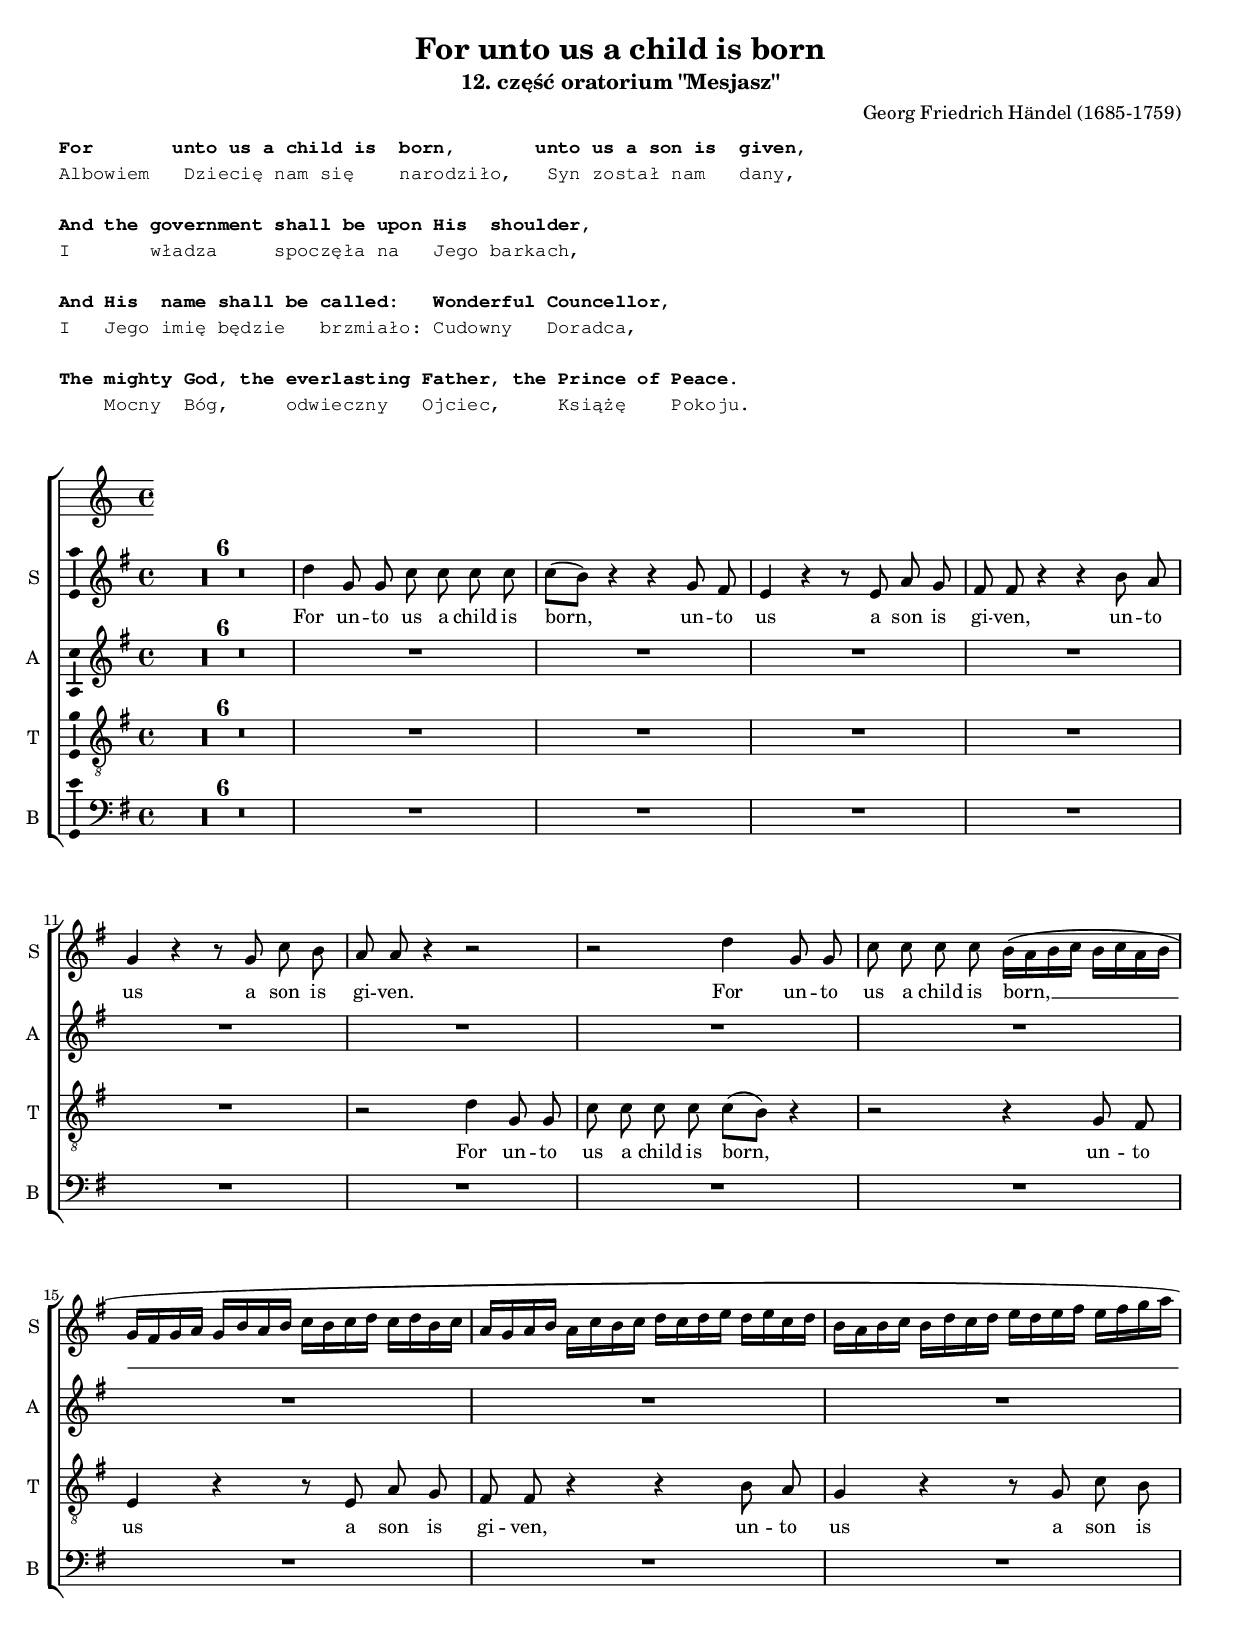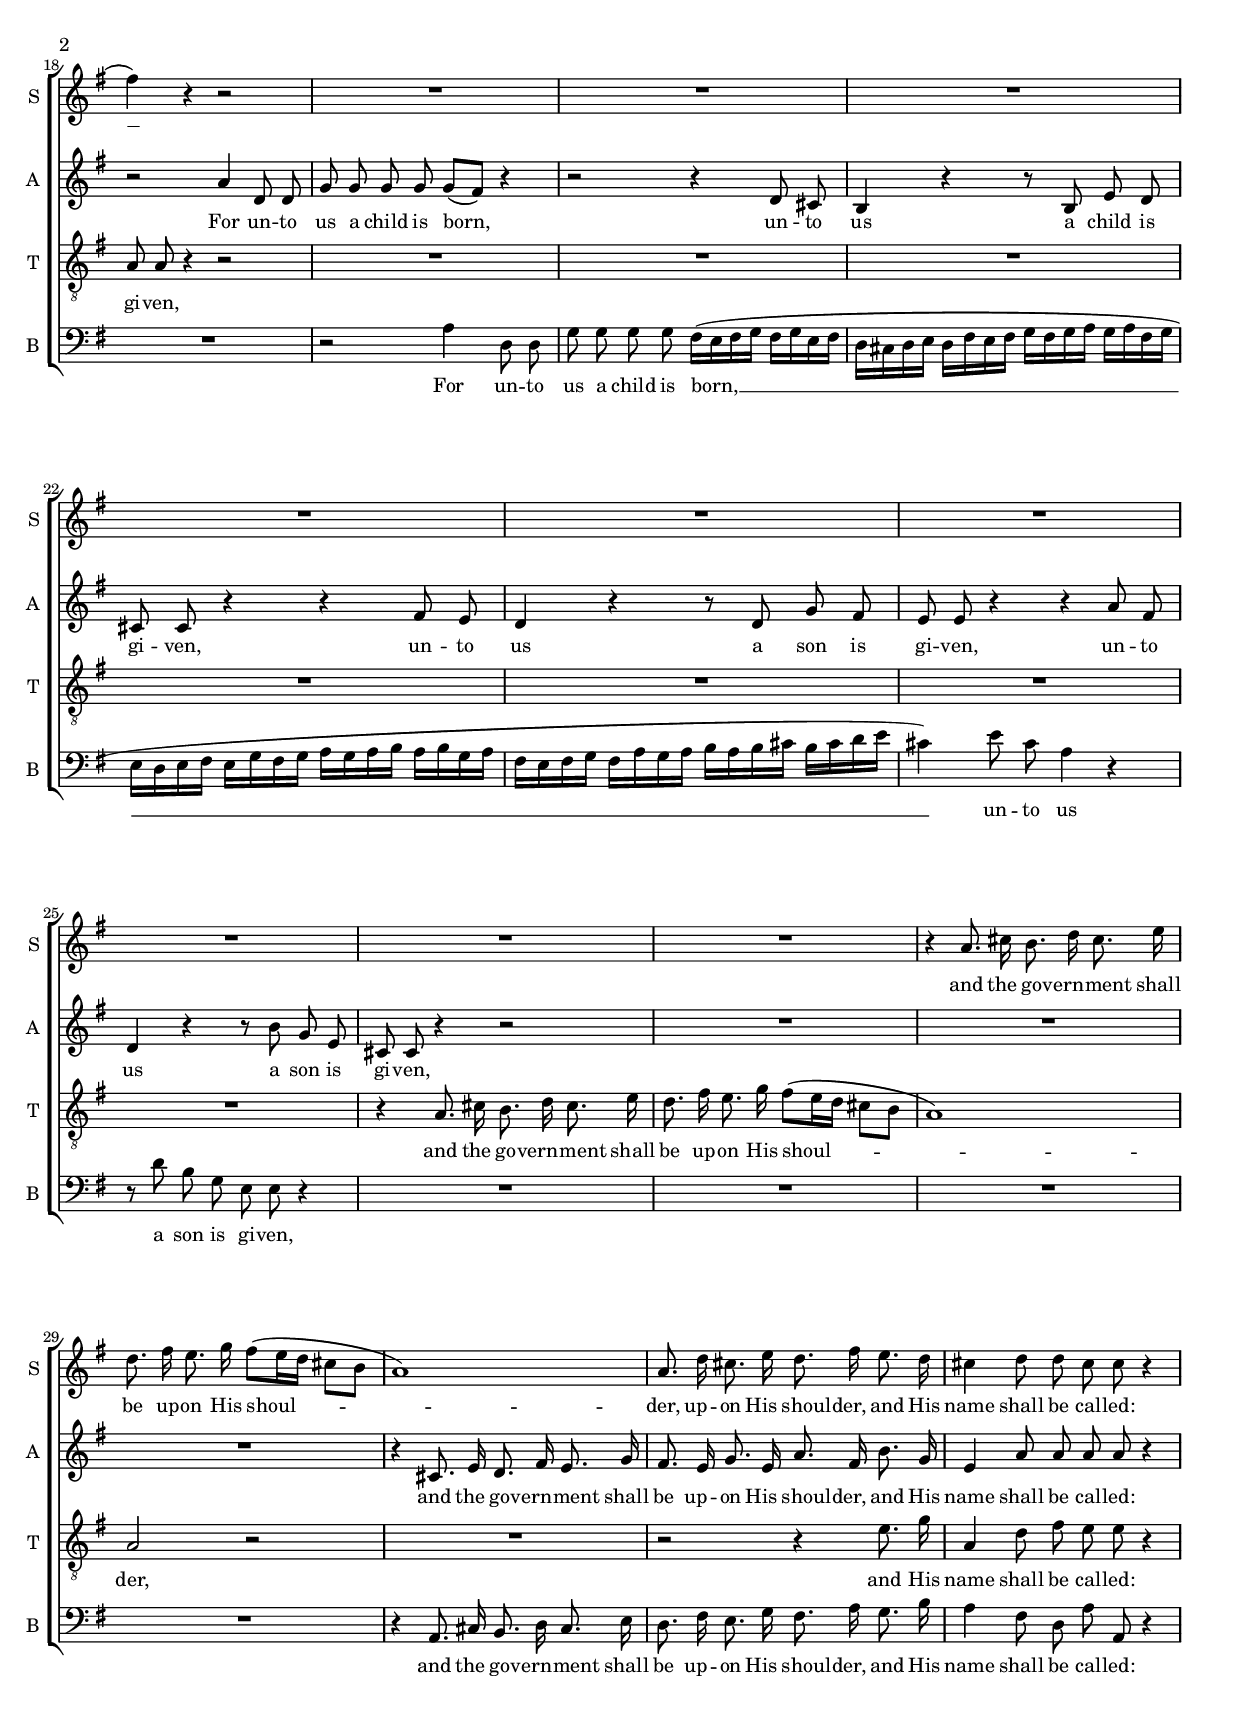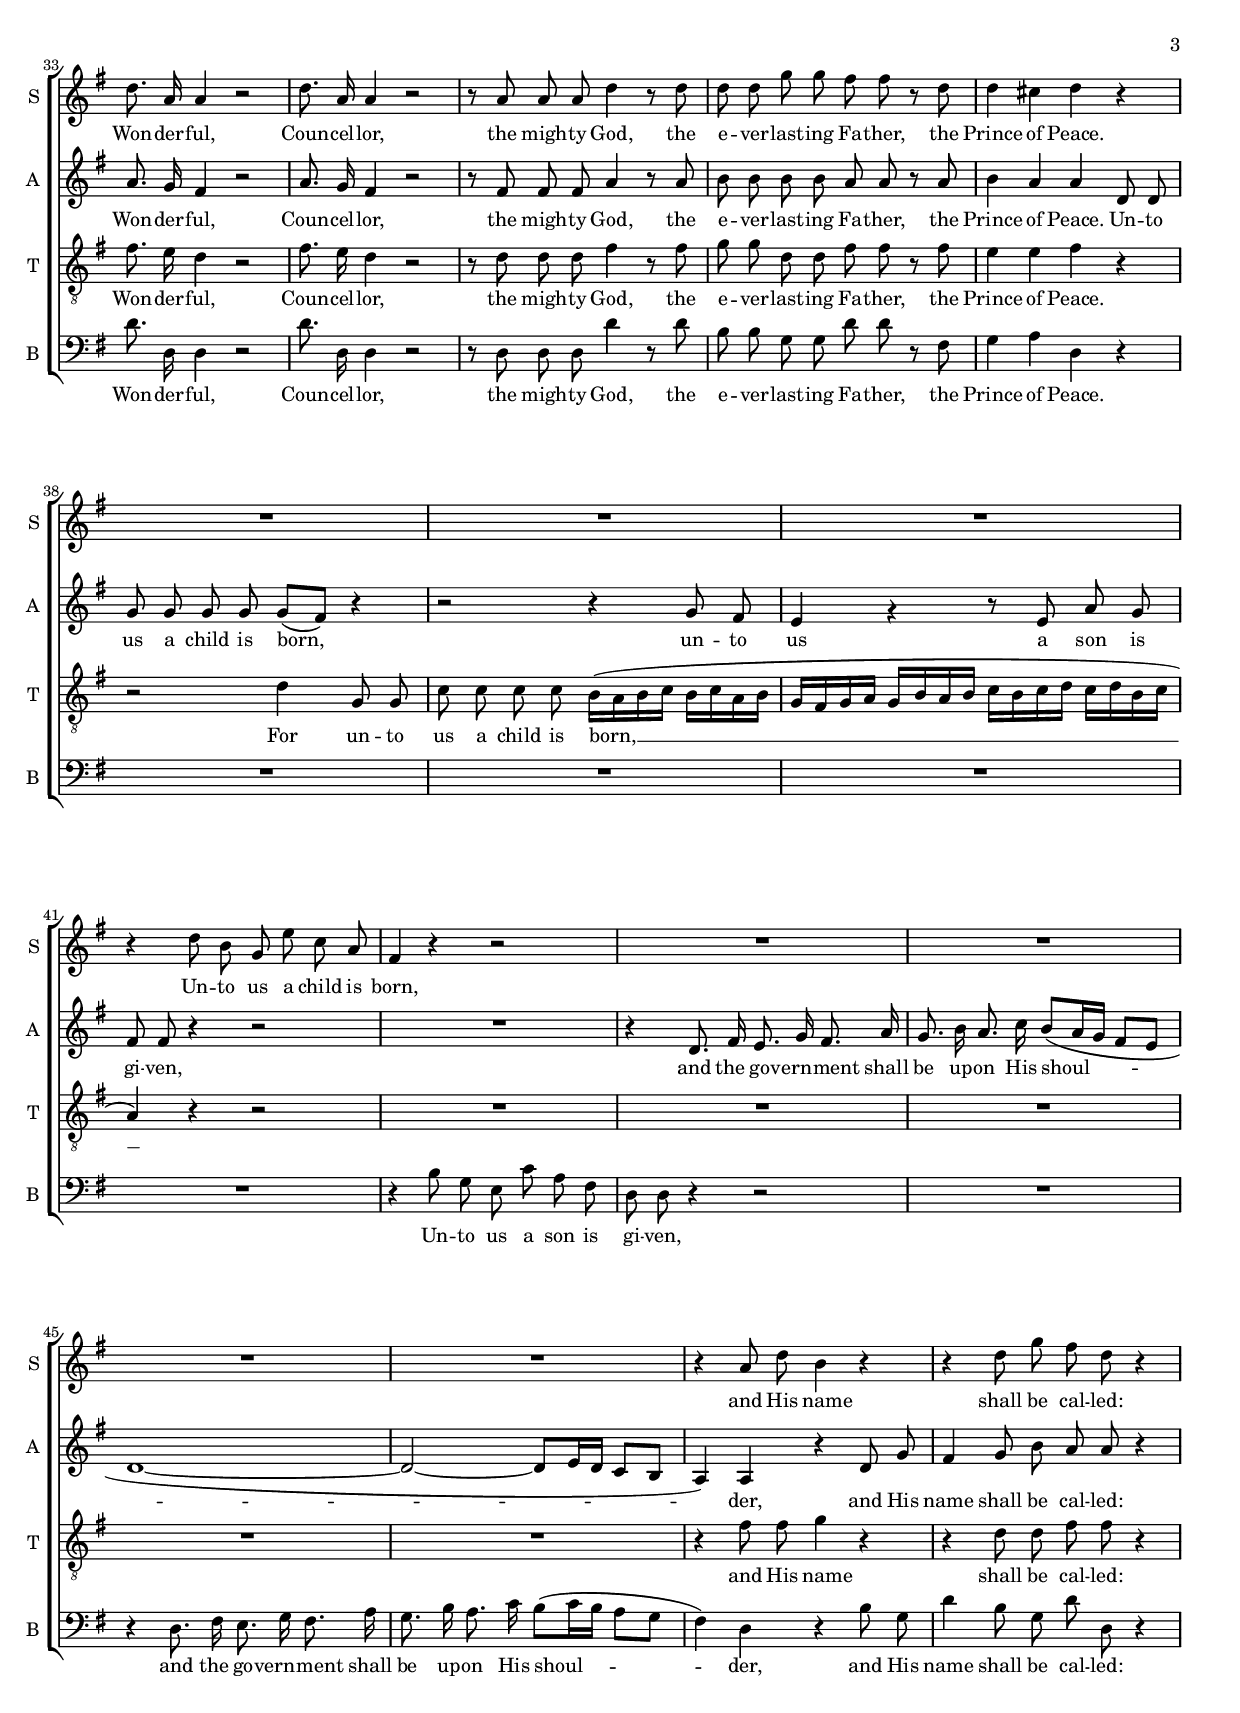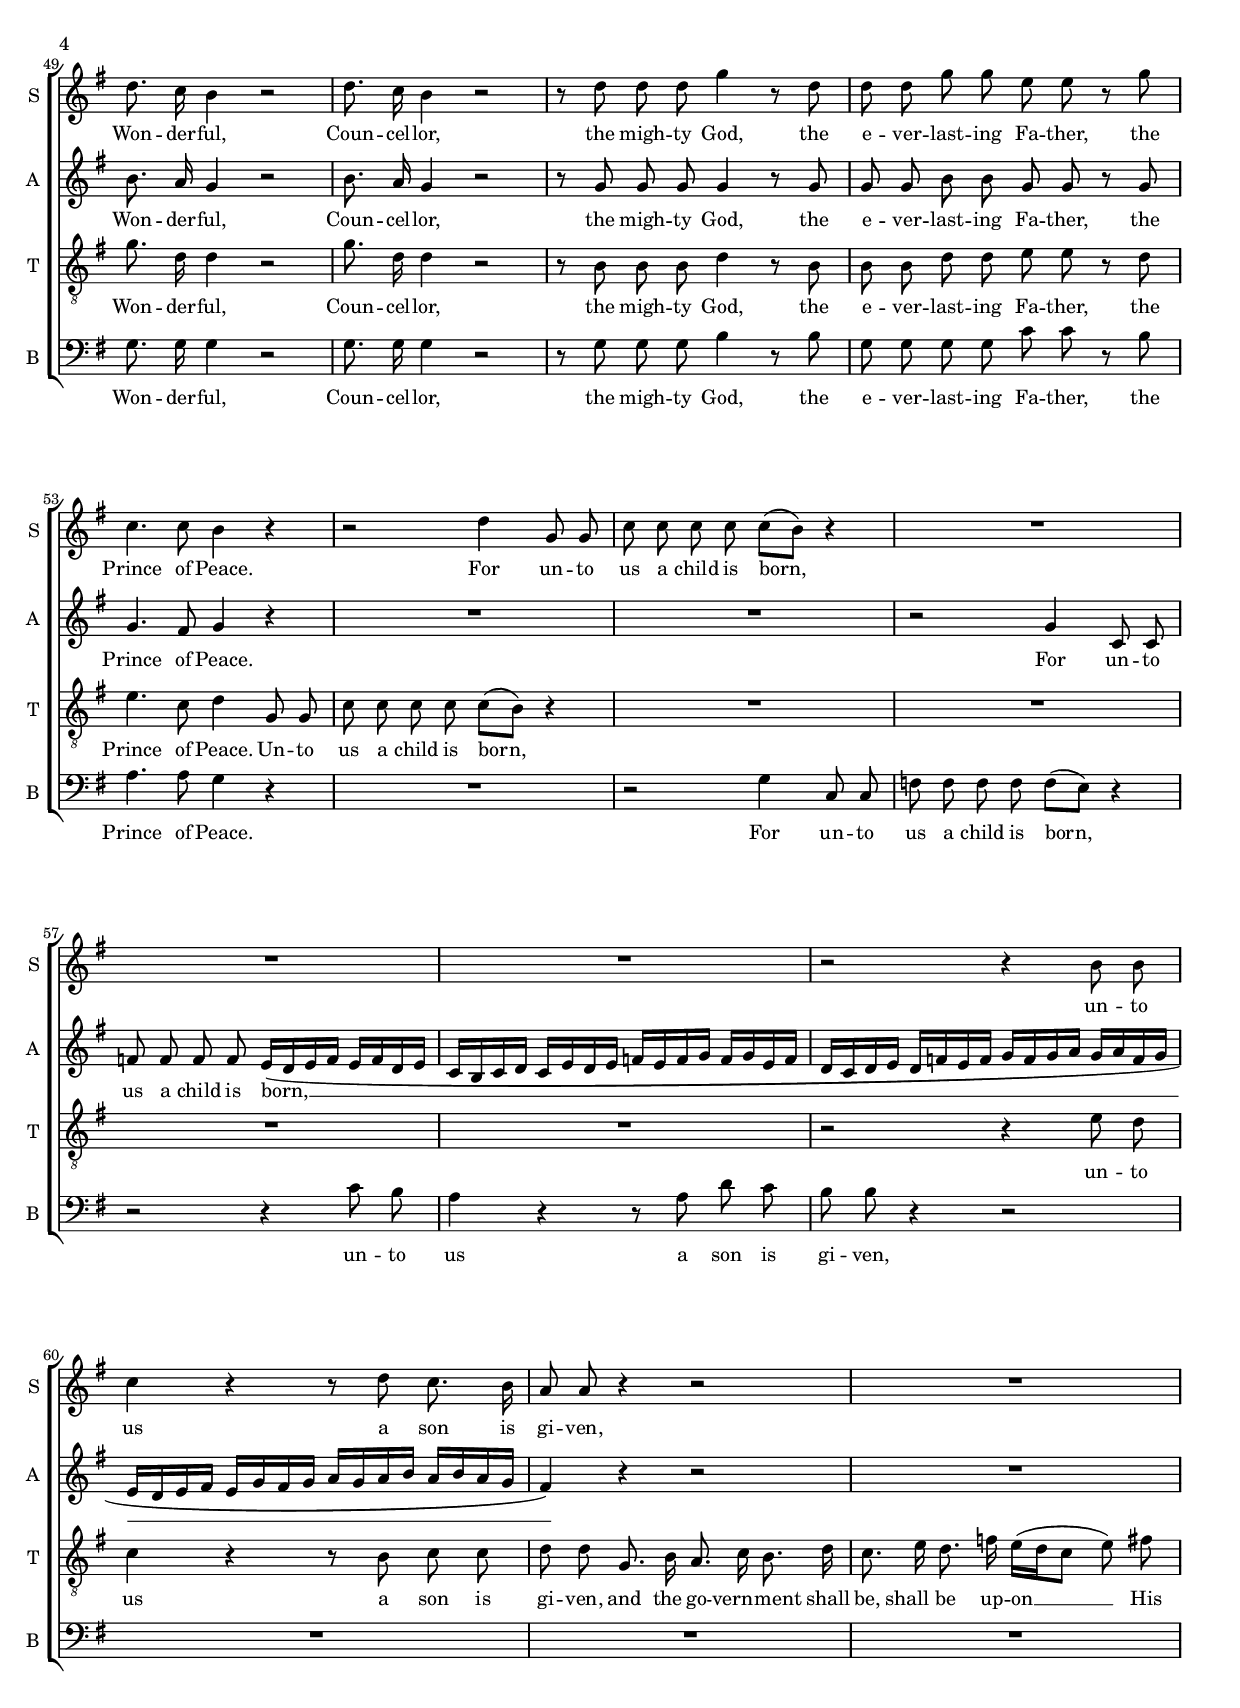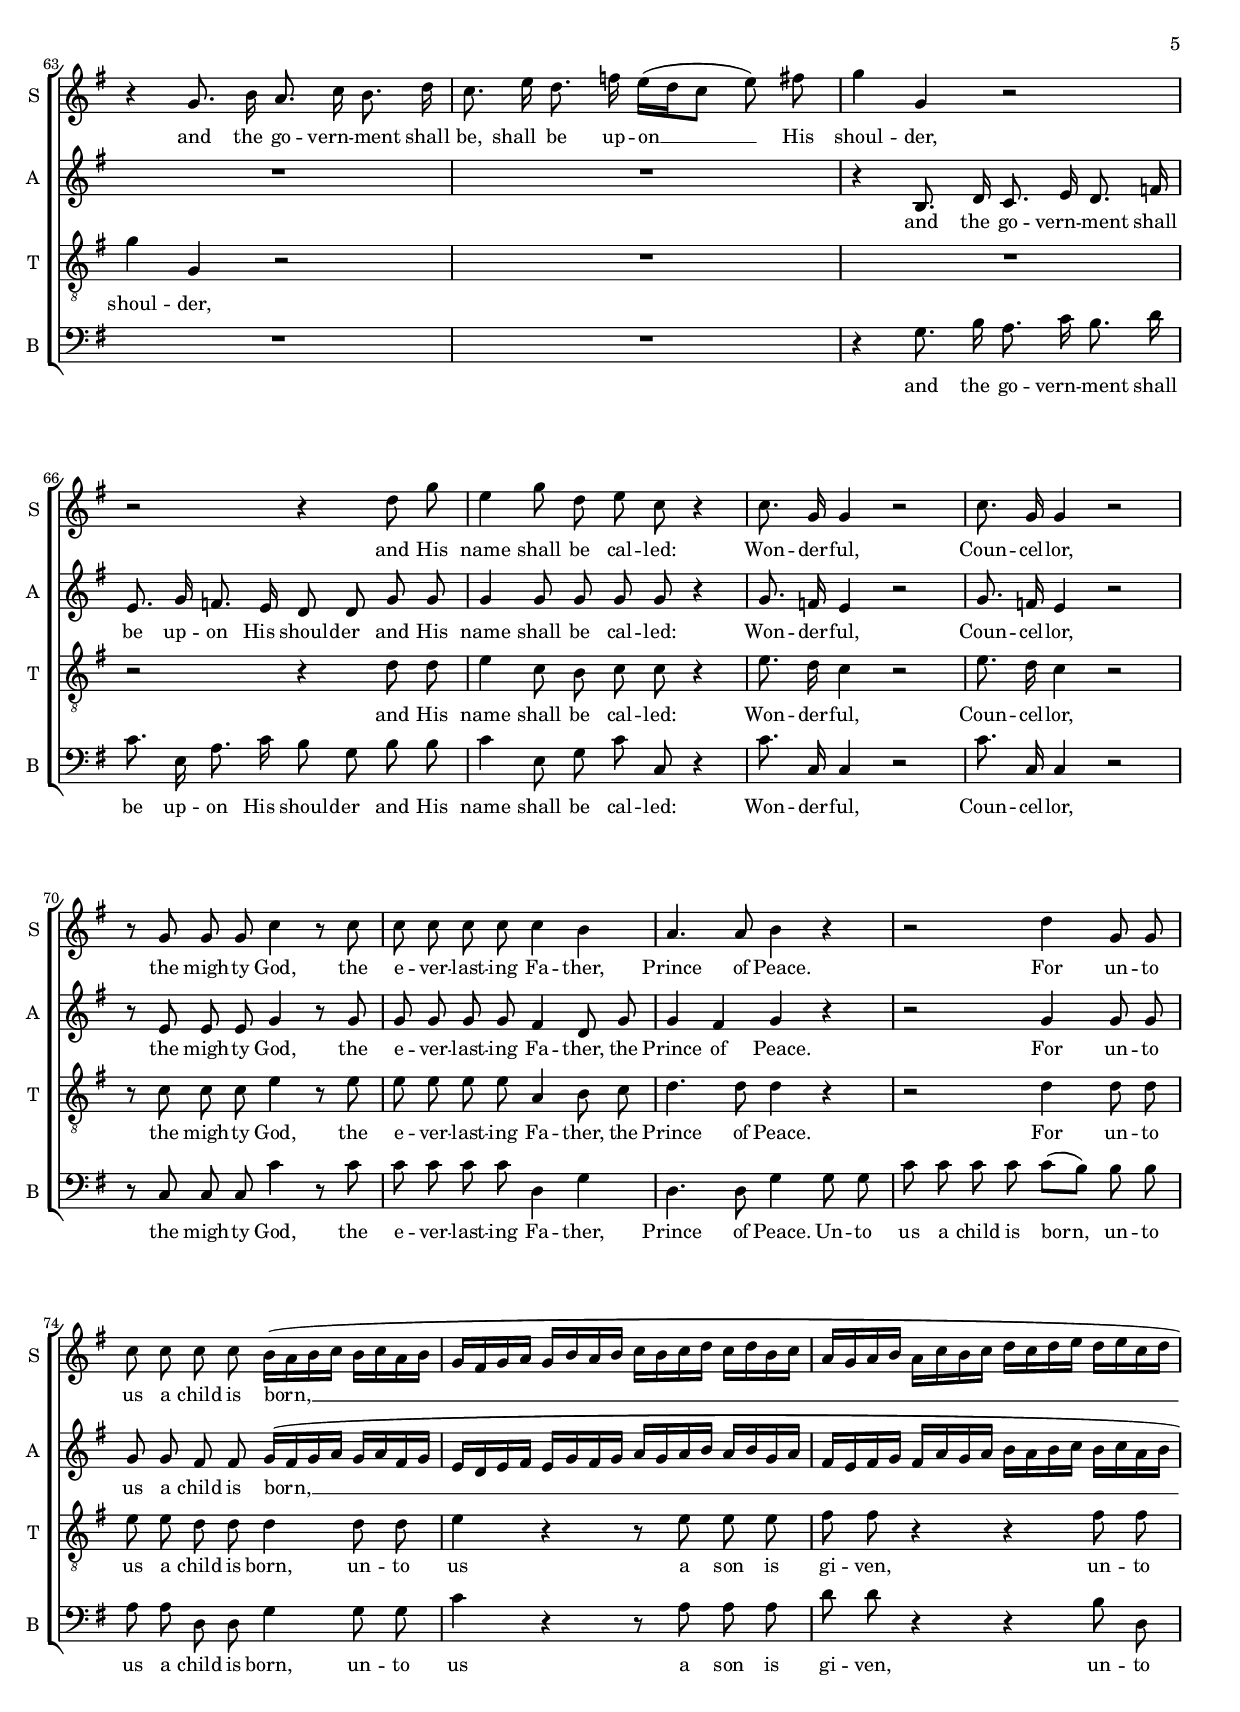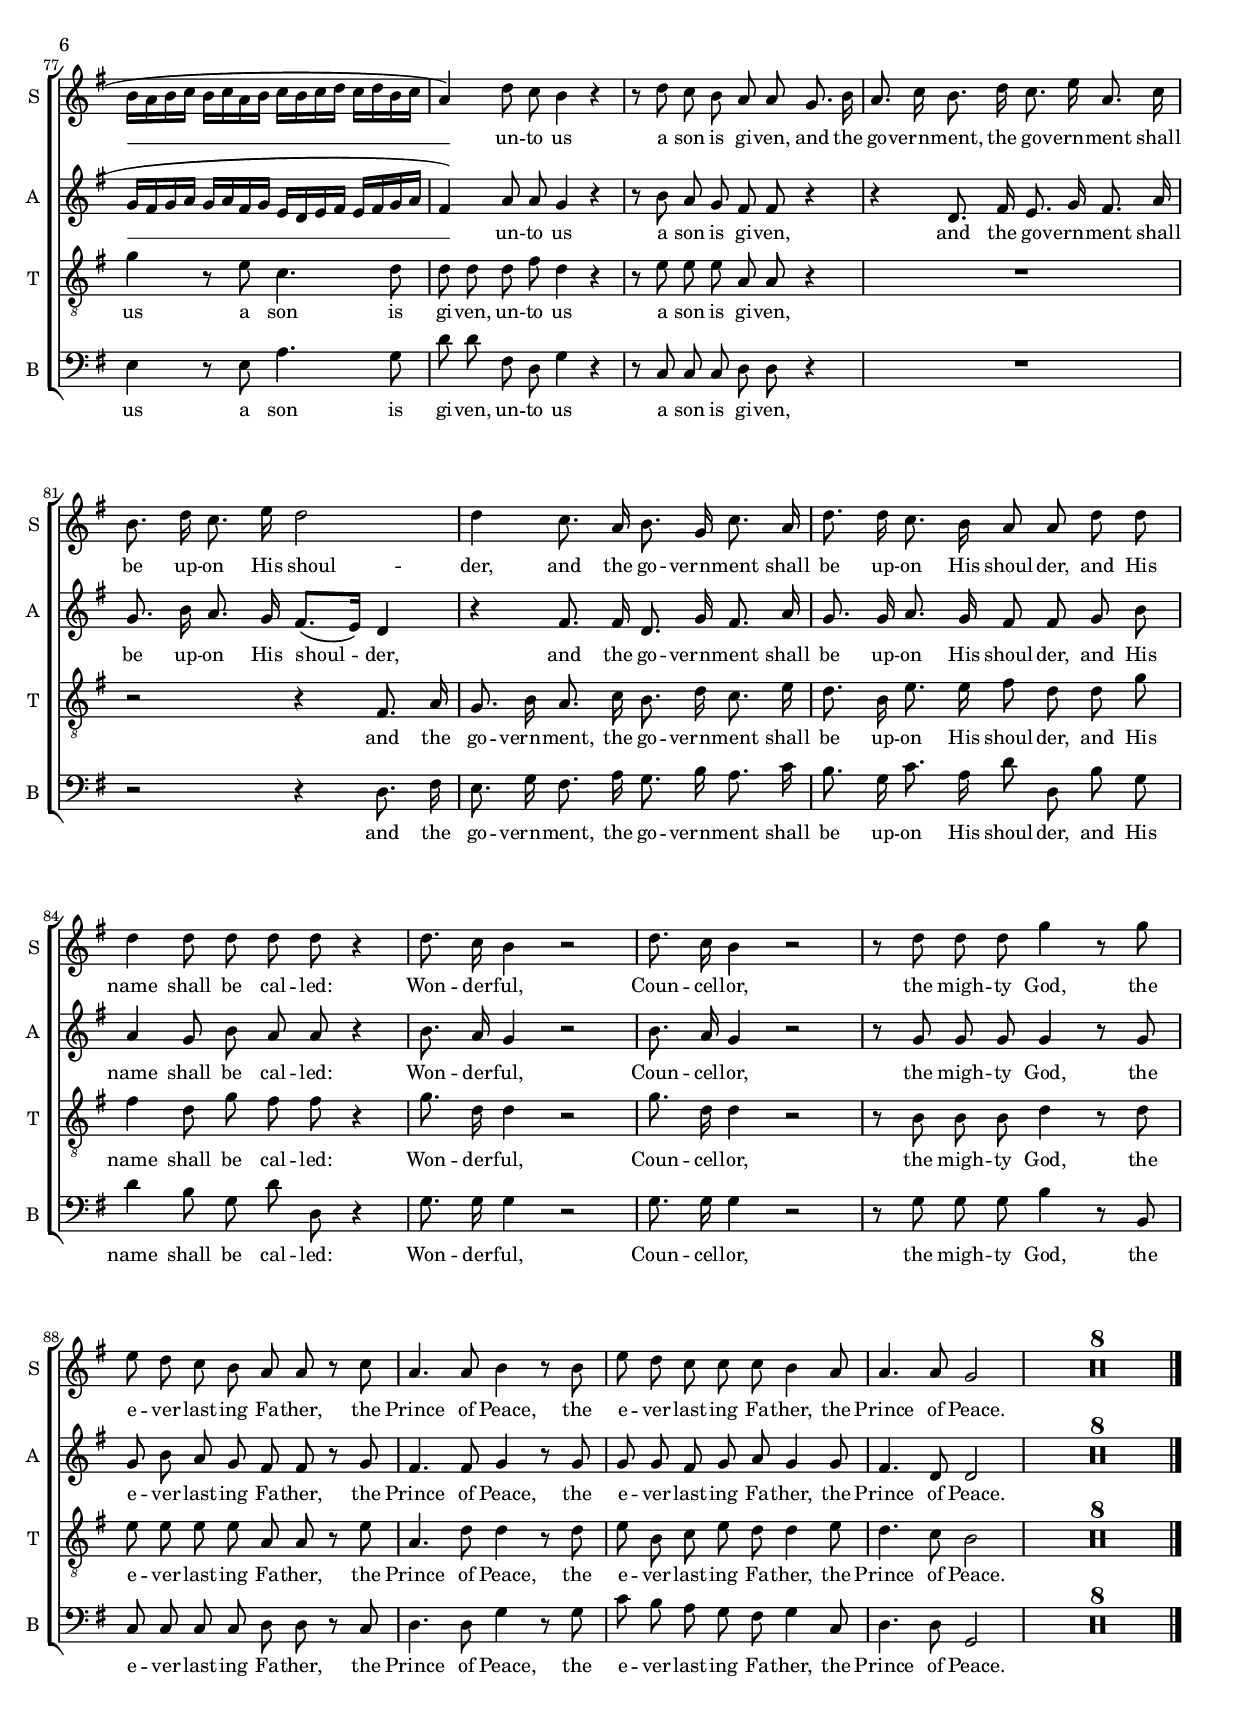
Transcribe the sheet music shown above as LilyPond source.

\version "2.13.43"
\pointAndClickOff
\header	{
	title = "For unto us a child is born"
	subtitle = "12. część oratorium \"Mesjasz\""
	composer = "Georg Friedrich Händel (1685-1759)"
	%tagline = ##f
}
commonprops = {
	\compressFullBarRests
	\autoBeamOff
	\key g \major
	\time 4/4
}
scoretempomarker = {
	\tempo 4=90
	\set Score.tempoHideNote = ##t
}
#(set-global-staff-size 16.5)
\paper {
%	page-count = #6
%	system-count = #23
	ragged-last-bottom = ##f
	top-margin = 8\mm
	bottom-margin = 10\mm
	top-markup-spacing #'basic-distance = 10
	%annotate-spacing = ##t
}
%--------------------------------MELODY--------------------------------
sopranomelody =	\relative c'' {
	R1*6 | % 7
    d4 g,8 g8 c8 c8 c8 c8 | % 8
    c8 ( [ b8 ) ] r4 r4 g8 fis8 | % 9
    e4 r4 r8 e8 a8 g8 | \barNumberCheck #10
    fis8 fis8 r4 r4 b8 a8 | % 11
    g4 r4 r8 g8 c8 b8 | % 12
    a8 a8 r4 r2 | % 13
    r2 d4 g,8 g8 | % 14
    c8 c8 c8 c8 b16 ( [ a16 b16 c16 ] b16 [ c16 a16 b16 ] | % 15
    g16 [ fis16 g16 a16 ] g16 [ b16 a16 b16 ] c16 [ b16 c16 d16 ] c16 [ d16 b16 c16 ] | % 16
    a16 [ g16 a16 b16 ] a16 [ c16 b16 c16 ] d16 [ c16 d16 e16 ] d16 [ e16 c16 d16 ] | % 17
    b16 [ a16 b16 c16 ] b16 [ d16 c16 d16 ] e16 [ d16 e16 fis16 ] e16 [ fis16 g16 a16 ] | % 18
    fis4 ) r4 r2 | % 19
    R1*9 | % 28
    r4 a,8. cis16 b8. d16 cis8. e16 | % 29
    d8. fis16 e8. g16 fis8 ( [ e16 d16 ] cis8 [ b8 ] | \barNumberCheck #30
    a1 ) | % 31
    a8. d16 cis8. e16 d8. fis16 e8. d16 | % 32
    cis4 d8 d8 cis8 cis8 r4 | % 33
    d8. a16 a4 r2 | % 34
    d8. a16 a4 r2 | % 35
    r8 a8 a8 a8 d4 r8 d8 | % 36
    d8 d8 g8 g8 fis8 fis8 r8 d8 | % 37
    d4 cis4 d4 r4 | % 38
    R1*3 | % 41
    r4 d8 b8 g8 e'8 c8 a8 | % 42
    fis4 r4 r2 | % 43
    R1*4 | % 47
    r4 a8 d8 b4 r4 | % 48
    r4 d8 g8 fis8 d8 r4 | % 49
    d8. c16 b4 r2 | \barNumberCheck #50
    d8. c16 b4 r2 | % 51
    r8 d8 d8 d8 g4 r8 d8 | % 52
    d8 d8 g8 g8 e8 e8 r8 g8 | % 53
    c,4. c8 b4 r4 | % 54
    r2 d4 g,8 g8 | % 55
    c8 c8 c8 c8 c8 ( [ b8 ) ] r4 | % 56
    R1*3 | % 59
    r2 r4 b8 b8 | \barNumberCheck #60
    c4 r4 r8 d8 c8. b16 | % 61
    a8 a8 r4 r2 | % 62
    R1 | % 63
    r4 g8. b16 a8. c16 b8. d16 | % 64
    c8. e16 d8. f16 e16 ( [ d16 c8 ] e8 ) fis8 | % 65
    g4 g,4 r2 | % 66
    r2 r4 d'8 g8 | % 67
    e4 g8 d8 e8 c8 r4 | % 68
    c8. g16 g4 r2 | % 69
    c8. g16 g4 r2 | \barNumberCheck #70
    r8 g8 g8 g8 c4 r8 c8 | % 71
    c8 c8 c8 c8 c4 b4 | % 72
    a4. a8 b4 r4 | % 73
    r2 d4 g,8 g8 | % 74
    c8 c8 c8 c8 b16 ( [ a16 b16 c16 ] b16 [ c16 a16 b16 ] | % 75
    g16 [ fis16 g16 a16 ] g16 [ b16 a16 b16 ] c16 [ b16 c16 d16 ] c16 [ d16 b16 c16 ] | % 76
    a16 [ g16 a16 b16 ] a16 [ c16 b16 c16 ] d16 [ c16 d16 e16 ] d16 [ e16 c16 d16 ] | % 77
    b16 [ a16 b16 c16 ] b16 [ c16 a16 b16 ] c16 [ b16 c16 d16 ] c16 [ d16 b16 c16 ] | % 78
    a4 ) d8 c8 b4 r4 | % 79
    r8 d8 c8 b8 a8 a8 g8. b16 | \barNumberCheck #80
    a8. c16 b8. d16 c8. e16 a,8. c16 | % 81
    b8. d16 c8. e16 d2 | % 82
    d4 c8. a16 b8. g16 c8. a16 | % 83
    d8. d16 c8. b16 a8 a8 d8 d8 | % 84
    d4 d8 d8 d8 d8 r4 | % 85
    d8. c16 b4 r2 | % 86
    d8. c16 b4 r2 | % 87
    r8 d8 d8 d8 g4 r8 g8 | % 88
    e8 d8 c8 b8 a8 a8 r8 c8 | % 89
    a4. a8 b4 r8 b8 | \barNumberCheck #90
    e8 d8 c8 c8 c8 b4 a8 | % 91
    a4. a8 g2 | % 92
    R1*8 \bar "|."
}
altomelody = \relative c'' {
	R1*17 | % 18
    r2 a4 d,8 d8 | % 19
    g8 g8 g8 g8 g8 ( [ fis8 ) ] r4 | \barNumberCheck #20
    r2 r4 d8 cis8 | % 21
    b4 r4 r8 b8 e8 d8 | % 22
    cis8 cis8 r4 r4 fis8 e8 | % 23
    d4 r4 r8 d8 g8 fis8 | % 24
    e8 e8 r4 r4 a8 fis8 | % 25
    d4 r4 r8 b'8 g8 e8 | % 26
    cis8 cis8 r4 r2 | % 27
    R1*3 | \barNumberCheck #30
    r4 cis8. e16 d8. fis16 e8. g16 | % 31
    fis8. e16 g8. e16 a8. fis16 b8. g16 | % 32
    e4 a8 a8 a8 a8 r4 | % 33
    a8. g16 fis4 r2 | % 34
    a8. g16 fis4 r2 | % 35
    r8 fis8 fis8 fis8 a4 r8 a8 | % 36
    b8 b8 b8 b8 a8 a8 r8 a8 | % 37
    b4 a4 a4 d,8 d8 | % 38
    g8 g8 g8 g8 g8 ( [ fis8 ) ] r4 | % 39
    r2 r4 g8 fis8 | \barNumberCheck #40
    e4 g4 \rest r8 e8 a8 g8 | % 41
    fis8 fis8 r4 r2 | % 42
    R1 | % 43
    r4 d8. fis16 e8. g16 fis8. a16 | % 44
    g8. b16 a8. c16 b8 ( [ a16 g16 ] fis8 [ e8 ] | % 45
    d1 ~ | % 46
    d2 ~ d8 [ e16 d16 ] c8 [ b8 ] | % 47
    a4 ) a4 r4 d8 g8 | % 48
    fis4 g8 b8 a8 a8 r4 | % 49
    b8. a16 g4 r2 | \barNumberCheck #50
    b8. a16 g4 r2 | % 51
    r8 g8 g8 g8 g4 r8 g8 | % 52
    g8 g8 b8 b8 g8 g8 r8 g8 | % 53
    g4. fis8 g4 r4 | % 54
    R1*2 | % 56
    r2 g4 c,8 c8 | % 57
    f8 f8 f8 f8 e16 ( [ d16 e16 f16 ] e16 [ f16 d16 e16 ] | % 58
    c16 [ b16 c16 d16 ] c16 [ e16 d16 e16 ] f16 [ e16 f16 g16 ] f16 [ g16 e16 f16 ] | % 59
    d16 [ c16 d16 e16 ] d16 [ f16 e16 f16 ] g16 [ f16 g16 a16 ] g16 [ a16 f16 g16 ] | \barNumberCheck #60
    e16 [ d16 e16 fis16 ] e16 [ g16 fis16 g16 ] a16 [ g16 a16 b16 ] a16 [ b16 a16 g16 ] | % 61
    fis4 ) r4 r2 | % 62
    R1*3 | % 65
    r4 b,8. d16 c8. e16 d8. f16 | % 66
    e8. g16 f8. e16 d8 d8 g8 g8 | % 67
    g4 g8 g8 g8 g8 r4 | % 68
    g8. f16 e4 r2 | % 69
    g8. f16 e4 r2 | \barNumberCheck #70
    r8 e8 e8 e8 g4 r8 g8 | % 71
    g8 g8 g8 g8 fis4 d8 g8 | % 72
    g4 fis4 g4 r4 | % 73
    r2 g4 g8 g8 | % 74
    g8 g8 fis8 fis8 g16 ( [ fis16 g16 a16 ] g16 [ a16 fis16 g16 ] | % 75
    e16 [ d16 e16 fis16 ] e16 [ g16 fis16 g16 ] a16 [ g16 a16 b16 ] a16 [ b16 g16 a16 ] | % 76
    fis16 [ e16 fis16 g16 ] fis16 [ a16 g16 a16 ] b16 [ a16 b16 c16 ] b16 [ c16 a16 b16 ] | % 77
    g16 [ fis16 g16 a16 ] g16 [ a16 fis16 g16 ] e16 [ d16 e16 fis16 ] e16 [ fis16 g16 a16 ] | % 78
    fis4 ) a8 a8 g4 r4 | % 79
    r8 b8 a8 g8 fis8 fis8 r4 | \barNumberCheck #80
    r4 d8. fis16 e8. g16 fis8. a16 | % 81
    g8. b16 a8. g16 fis8. ( [ e16 ) ] d4 | % 82
    r4 fis8. fis16 d8. g16 fis8. a16 | % 83
    g8. g16 a8. g16 fis8 fis8 g8 b8 | % 84
    a4 g8 b8 a8 a8 r4 | % 85
    b8. a16 g4 r2 | % 86
    b8. a16 g4 r2 | % 87
    r8 g8 g8 g8 g4 r8 g8 | % 88
    g8 b8 a8 g8 fis8 fis8 r8 g8 | % 89
    fis4. fis8 g4 r8 g8 | \barNumberCheck #90
    g8 g8 fis8 g8 a8 g4 g8 | % 91
    fis4. d8 d2 | % 92
    R1*8 \bar "|."
}
tenormelody = \relative c' {R1*11 | % 12
    r2 d4 g,8 g8 | % 13
    c8 c8 c8 c8 c8 ( [ b8 ) ] r4 | % 14
    r2 r4 g8 fis8 | % 15
    e4 r4 r8 e8 a8 g8 | % 16
    fis8 fis8 r4 r4 b8 a8 | % 17
    g4 r4 r8 g8 c8 b8 | % 18
    a8 a8 r4 r2 | % 19
    R1*7 | % 26
    r4 a8. cis16 b8. d16 cis8. e16 | % 27
    d8. fis16 e8. g16 fis8 ( [ e16 d16 ] cis8 [ b8 ] | % 28
    a1 ) | % 29
    a2 r2 | \barNumberCheck #30
    R1 | % 31
    r2 r4 e'8. g16 | % 32
    a,4 d8 fis8 e8 e8 r4 | % 33
    fis8. e16 d4 r2 | % 34
    fis8. e16 d4 r2 | % 35
    r8 d8 d8 d8 fis4 r8 fis8 | % 36
    g8 g8 d8 d8 fis8 fis8 r8 fis8 | % 37
    e4 e4 fis4 r4 | % 38
    r2 d4 g,8 g8 | % 39
    c8 c8 c8 c8 b16 ( [ a16 b16 c16 ] b16 [ c16 a16 b16 ] | \barNumberCheck #40
    g16 [ fis16 g16 a16 ] g16 [ b16 a16 b16 ] c16 [ b16 c16 d16 ] c16 [ d16 b16 c16 ] | % 41
    a4 ) r4 r2 | % 42
    R1*5 | % 47
    r4 fis'8 fis8 g4 r4 | % 48
    r4 d8 d8 fis8 fis8 r4 | % 49
    g8. d16 d4 r2 | \barNumberCheck #50
    g8. d16 d4 r2 | % 51
    r8 b8 b8 b8 d4 r8 b8 | % 52
    b8 b8 d8 d8 e8 e8 r8 d8 | % 53
    e4. c8 d4 g,8 g8 | % 54
    c8 c8 c8 c8 c8 ( [ b8 ) ] r4 | % 55
    R1*4 | % 59
    r2 r4 e8 d8 | \barNumberCheck #60
    c4 r4 r8 b8 c8 c8 | % 61
    d8 d8 g,8. b16 a8. c16 b8. d16 | % 62
    c8. e16 d8. f16 e16 ( [ d16 c8 ] e8 ) fis8 | % 63
    g4 g,4 r2 | % 64
    R1*2 | % 66
    r2 r4 d'8 d8 | % 67
    e4 c8 b8 c8 c8 r4 | % 68
    e8. d16 c4 r2 | % 69
    e8. d16 c4 r2 | \barNumberCheck #70
    r8 c8 c8 c8 e4 r8 e8 | % 71
    e8 e8 e8 e8 a,4 b8 c8 | % 72
    d4. d8 d4 r4 | % 73
    r2 d4 d8 d8 | % 74
    e8 e8 d8 d8 d4 d8 d8 | % 75
    e4 r4 r8 e8 e8 e8 | % 76
    fis8 fis8 r4 r4 fis8 fis8 | % 77
    g4 r8 e8 c4. d8 | % 78
    d8 d8 d8 fis8 d4 r4 | % 79
    r8 e8 e8 e8 a,8 a8 r4 | \barNumberCheck #80
    R1 | % 81
    r2 r4 fis8. a16 | % 82
    g8. b16 a8. c16 b8. d16 c8. e16 | % 83
    d8. b16 e8. e16 fis8 d8 d8 g8 | % 84
    fis4 d8 g8 fis8 fis8 r4 | % 85
    g8. d16 d4 r2 | % 86
    g8. d16 d4 r2 | % 87
    r8 b8 b8 b8 d4 r8 d8 | % 88
    e8 e8 e8 e8 a,8 a8 r8 e'8 | % 89
    a,4. d8 d4 r8 d8 | \barNumberCheck #90
    e8 b8 c8 e8 d8 d4 e8 | % 91
    d4. c8 b2 | % 92
    R1*8 \bar "|."
}
bassmelody = \relative c' {
    R1*18 | % 19
    r2 a4 d,8 d8 | \barNumberCheck #20
    g8 g8 g8 g8 fis16 ( [ e16 fis16 g16 ] fis16 [ g16 e16 fis16 ] | % 21
    d16 [ cis16 d16 e16 ] d16 [ fis16 e16 fis16 ] g16 [ fis16 g16 a16 ] g16 [ a16 fis16 g16 ] | % 22
    e16 [ d16 e16 fis16 ] e16 [ g16 fis16 g16 ] a16 [ g16 a16 b16 ] a16 [ b16 g16 a16 ] | % 23
    fis16 [ e16 fis16 g16 ] fis16 [ a16 g16 a16 ] b16 [ a16 b16 cis16 ] b16 [ cis16 d16 e16 ] | % 24
    cis4 ) e8 cis8 a4 r4 | % 25
    r8 d8 b8 g8 e8 e8 r4 | % 26
    R1*4 | \barNumberCheck #30
    r4 a,8. cis16 b8. d16 cis8. e16 | % 31
    d8. fis16 e8. g16 fis8. a16 g8. b16 | % 32
    a4 fis8 d8 a'8 a,8 r4 | % 33
    d'8. d,16 d4 r2 | % 34
    d'8. d,16 d4 r2 | % 35
    r8 d8 d8 d8 d'4 r8 d8 | % 36
    b8 b8 g8 g8 d'8 d8 r8 fis,8 | % 37
    g4 a4 d,4 r4 | % 38
    R1*4 | % 42
    r4 b'8 g8 e8 c'8 a8 fis8 | % 43
    d8 d8 r4 r2 | % 44
    R1 | % 45
    r4 d8. fis16 e8. g16 fis8. a16 | % 46
    g8. b16 a8. c16 b8 ( [ c16 b16 ] a8 [ g8 ] | % 47
    fis4 ) d4 r4 b'8 g8 | % 48
    d'4 b8 g8 d'8 d,8 r4 | % 49
    g8. g16 g4 r2 | \barNumberCheck #50
    g8. g16 g4 r2 | % 51
    r8 g8 g8 g8 b4 r8 b8 | % 52
    g8 g8 g8 g8 c8 c8 r8 b8 | % 53
    a4. a8 g4 r4 | % 54
    R1 | % 55
    r2 g4 c,8 c8 | % 56
    f8 f8 f8 f8 f8 ( [ e8 ) ] r4 | % 57
    r2 r4 c'8 b8 | % 58
    a4 r4 r8 a8 d8 c8 | % 59
    b8 b8 r4 r2 | \barNumberCheck #60
    R1*5 | % 65
    r4 g8. b16 a8. c16 b8. d16 | % 66
    c8. e,16 a8. c16 b8 g8 b8 b8 | % 67
    c4 e,8 g8 c8 c,8 r4 | % 68
    c'8. c,16 c4 r2 | % 69
    c'8. c,16 c4 r2 | \barNumberCheck #70
    r8 c8 c8 c8 c'4 r8 c8 | % 71
    c8 c8 c8 c8 d,4 g4 | % 72
    d4. d8 g4 g8 g8 | % 73
    c8 c8 c8 c8 c8 ( [ b8 ) ] b8 b8 | % 74
    a8 a8 d,8 d8 g4 g8 g8 | % 75
    c4 r4 r8 a8 a8 a8 | % 76
    d8 d8 r4 r4 b8 d,8 | % 77
    e4 r8 e8 a4. g8 | % 78
    d'8 d8 fis,8 d8 g4 r4 | % 79
    r8 c,8 c8 c8 d8 d8 r4 | \barNumberCheck #80
    R1 | % 81
    r2 r4 d8. fis16 | % 82
    e8. g16 fis8. a16 g8. b16 a8. c16 | % 83
    b8. g16 c8. a16 d8 d,8 b'8 g8 | % 84
    d'4 b8 g8 d'8 d,8 r4 | % 85
    g8. g16 g4 r2 | % 86
    g8. g16 g4 r2 | % 87
    r8 g8 g8 g8 b4 r8 b,8 | % 88
    c8 c8 c8 c8 d8 d8 r8 c8 | % 89
    d4. d8 g4 r8 g8 | \barNumberCheck #90
    c8 b8 a8 g8 fis8 g4 c,8 | % 91
    d4. d8 g,2 | % 92
    R1*8 \bar "|."
}
%--------------------------------LYRICS--------------------------------
left = { \once \override LyricText #'X-offset = #-3 }
lefty = { \once \override LyricText #'X-offset = #-3.5 }
leftyy = { \once \override LyricText #'X-offset = #-4 }
right = { \once \override LyricText #'X-offset = #-1 }
righty = { \once \override LyricText #'X-offset = #-1.5 }
rightyy = { \once \override LyricText #'X-offset = #-2 }

sopranotext =  \lyricmode { 
	For un -- to us a child is born, un -- to us a son is gi -- ven, 
	un -- to us a son is gi -- ven. For un -- to us a child is born, __ 
	and \righty the go -- \left vern -- \right ment shall be up -- on His shoul -- der, 
	\righty up -- on \rightyy His \righty shoul -- \rightyy der, 
	\right and His name shall be cal -- led: Won -- der -- ful, Coun -- cel -- lor,
    the migh -- ty God, the e -- ver -- last -- ing Fa -- ther, the Prince of Peace. 
	% 41
	Un -- to us a child is born,
	and His \righty name shall be cal -- led: Won -- der -- ful, Coun -- cel -- lor, 
	the migh -- ty God, the e -- ver -- last -- ing Fa -- ther, the Prince of  \rightyy Peace.
	% 54
    For un -- to us a child is born, un -- to us a son is gi -- ven, 
	and \righty the go -- \left vern -- \right ment shall be, \lefty shall be up -- on __ His shoul -- der, 
	and His name shall be cal -- led: Won -- der -- ful, Coun -- cel -- lor, 
	the migh -- ty God, the e -- ver -- last -- ing Fa -- ther, Prince of  \rightyy Peace. 
	% 73
	For un -- to us a child is born, __ un -- to us a son is gi -- ven, 
	and the go -- \left vern -- \rightyy ment, the go -- \left vern -- \rightyy ment shall be up -- on His \right shoul -- der, 
	and the go -- \left vern -- \rightyy ment shall be up -- on His shoul -- der, 
	and His name shall be cal -- led: Won -- der -- ful, Coun -- cel -- lor, 
	the migh -- ty God, the e -- ver -- last -- ing Fa -- ther, the Prince of  \rightyy Peace,
    the e -- ver -- last -- ing Fa -- ther, the Prince of  \rightyy Peace.
}
altotext =  \lyricmode {
	For un -- to us a child is born, un -- to us a child is gi -- ven, 
	un -- to us a son is gi -- ven, un -- to us a son is gi -- ven,
	and \righty the go -- \left vern -- \right ment shall be \righty up -- on \rightyy His \righty shoul -- \rightyy der, 
	\right and His name shall be cal -- led: Won -- der -- ful, Coun -- cel -- lor, 
	the migh -- ty God, the e -- ver -- last -- ing Fa -- ther, the Prince of Peace. 
	% 37
	Un -- to us a child is born, un -- to us a son is gi -- ven, 
	and \righty the go -- \left vern -- \right ment shall be up -- on His shoul -- der, 
	and His name shall be cal -- led: Won -- der -- ful, Coun -- cel -- lor, 
	the migh -- ty God, the e -- ver -- last -- ing Fa -- ther, the Prince of  \rightyy Peace.
	% 56
    For un -- to us a child is born, __ 
	and \righty the go -- \left vern -- \right ment shall be \righty up -- on \rightyy His shoul -- \rightyy der
	and His name shall be cal -- led: Won -- der -- ful, Coun -- cel -- lor, 
	the migh -- ty God, the e -- ver -- last -- ing Fa -- ther, the Prince of  \rightyy Peace. 
	% 73
	For un -- to us a child is born, __ un -- to us a son is gi -- ven, 
	and the go -- \left vern -- \rightyy ment shall be up -- on His shoul -- der, 
	and the go -- \left vern -- \rightyy ment shall be up -- on His shoul -- der, 
	and His name shall be cal -- led: Won -- der -- ful, Coun -- cel -- lor, 
	the migh -- ty God, the e -- ver -- last -- ing Fa -- ther, the Prince of  \rightyy Peace,
    the e -- ver -- last -- ing Fa -- ther, the Prince of  \rightyy Peace.
}
tenortext =  \lyricmode {
	For un -- to us a child is born, un -- to us a son is gi -- ven, 
	un -- to us a son is gi -- ven, 
	and \righty the go -- \left vern -- \right ment shall be up -- on His shoul -- der,
	and His name shall be cal -- led: Won -- der -- ful, Coun -- cel -- lor, 
	the migh -- ty God, the e -- ver -- last -- ing Fa -- ther, the Prince of Peace. 
	% 38
	For un -- to us a child is born, __ 
	and His \righty name shall be cal -- led: Won -- der -- ful, Coun -- cel -- lor, 
	the migh -- ty God, the e -- ver -- last -- ing Fa -- ther, the Prince of  \rightyy Peace. 
	% 53
	Un -- to us a child is born, un -- to us a son is gi -- ven, 
	and \righty the go -- \left vern -- \right ment shall be, \lefty shall be up -- on __ His shoul -- der, 
	and His name shall be cal -- led: Won -- der -- ful, Coun -- cel -- lor, 
	the migh -- ty God, the e -- ver -- last -- ing Fa -- ther, the Prince of  \rightyy Peace. 
	% 73
	For un -- to us a child is born, un -- to us a son is gi -- ven, 
	un -- to us a son is gi -- ven, un -- to us a son is gi -- ven, 
	and the go -- \left vern -- \rightyy ment, the go -- \left vern -- \rightyy ment shall be up -- on His shoul -- der, 
	and His name shall be cal -- led: Won -- der -- ful, Coun -- cel -- lor, 
	the migh -- ty God, the e -- ver -- last -- ing Fa -- ther, the Prince of  \rightyy Peace, 
	the e -- ver -- last -- ing Fa -- ther, the Prince of  \rightyy Peace.
}
basstext =  \lyricmode {
	For un -- to us a child is born, __ un -- to us a son is gi -- ven,
	and \righty the go -- \left vern -- \right ment shall be \righty up -- on \rightyy His \righty shoul -- \rightyy der, 
	\right and His name shall be cal -- led: Won -- der -- ful, Coun -- cel -- lor, 
	the migh -- ty God, the e -- ver -- last -- ing Fa -- ther, the Prince of Peace. 
	% 42
	Un -- to us a son is gi -- ven, 
	and \righty the go -- \left vern -- \right ment shall be up -- on His shoul -- der, 
	and His name shall be cal -- led: Won -- der -- ful, Coun -- cel -- lor, 
	the migh -- ty God, the e -- ver -- last -- ing Fa -- ther, the Prince of  \rightyy Peace. 
	% 55
	For un -- to us a child is born, un -- to us a son is gi -- ven, 
	and \righty the go -- \left vern -- \right ment shall be \righty up -- on \rightyy His shoul -- \rightyy der
	and His name shall be cal -- led: Won -- der -- ful, Coun -- cel -- lor, 
	the migh -- ty God, the e -- ver -- last -- ing Fa -- ther, Prince of  \rightyy Peace. 
	% 72
	Un -- to us a child is born,  un -- to us a child is born, 
	un -- to us a son is gi -- ven, un -- to us a son is gi -- ven, 
	un -- to us a son is gi -- ven, 
	and the go -- \left vern -- \rightyy ment, the go -- \left vern -- \rightyy ment shall be up -- on His shoul -- der, 
	and His name shall be cal -- led: Won -- der -- ful, Coun -- cel -- lor, 
	the migh -- ty God, the e -- ver -- last -- ing Fa -- ther, the Prince of  \rightyy Peace, 
	the e -- ver -- last -- ing Fa -- ther, the Prince of  \rightyy Peace. 
}
	
\markup {
	\typewriter {
		\column {
			      " "
			\bold "For       unto us a child is  born,       unto us a son is  given,"
			      "Albowiem   Dziecię nam się    narodziło,   Syn został nam   dany,"
			      " "
			\bold "And the government shall be upon His  shoulder,"
				  "I       władza     spoczęła na   Jego barkach,"
			      " "
			\bold "And His  name shall be called:   Wonderful Councellor,"
				  "I   Jego imię będzie   brzmiało: Cudowny   Doradca,"
			      " "
			\bold "The mighty God, the everlasting Father, the Prince of Peace."
				  "    Mocny  Bóg,     odwieczny   Ojciec,     Książę    Pokoju."
			      " "
			      " "
		}
	}
}
%--------------------------------LAYOUT--------------------------------
\score {
	\new ChoirStaff <<
		\scoretempomarker
		\new Staff = soprano {
			\clef treble
			\set Staff.instrumentName = "S " 
			\set Staff.shortInstrumentName = "S "
			\new Voice = soprano {
				\commonprops
				\set Voice.midiInstrument = "clarinet"
				\sopranomelody 
			}
		}
		\new Lyrics = sopranolyrics \with { \override LyricText #'font-size = #0.5 } \lyricsto soprano \sopranotext
		
		\new Staff = alto {
			\clef treble
			\set Staff.instrumentName = "A " 
			\set Staff.shortInstrumentName = "A "
			\new Voice = alto {
				\commonprops
				\set Voice.midiInstrument = "english horn"
				\altomelody 
			}
		}
		\new Lyrics = altolyrics \with { \override LyricText #'font-size = #0.5 } \lyricsto alto \altotext
		
		\new Staff = tenor {
			\clef "treble_8"
			\set Staff.instrumentName = "T " 
			\set Staff.shortInstrumentName = "T "
			\new Voice = tenor {
				\commonprops
				\set Voice.midiInstrument = "english horn"
				\tenormelody
			}
		}
		\new Lyrics = tenorlyrics \with { \override LyricText #'font-size = #0.5 } \lyricsto tenor \tenortext
		
		\new Staff = bass {
			\clef bass
			\set Staff.instrumentName = "B " 
			\set Staff.shortInstrumentName = "B "
			\new Voice = bass {
				\commonprops
				\set Voice.midiInstrument = "clarinet"
				\bassmelody 
			}		
		}
		\new Lyrics = basslyrics \with { \override LyricText #'font-size = #0.5 } \lyricsto bass \basstext
	>>
	
	\layout { 
		indent = 0\cm 
		\context {
			\Staff \consists "Ambitus_engraver"
		}
		\context {
			\Score \override SpacingSpanner  #'base-shortest-duration = #(ly:make-moment 1 4)
		}
	}
}
